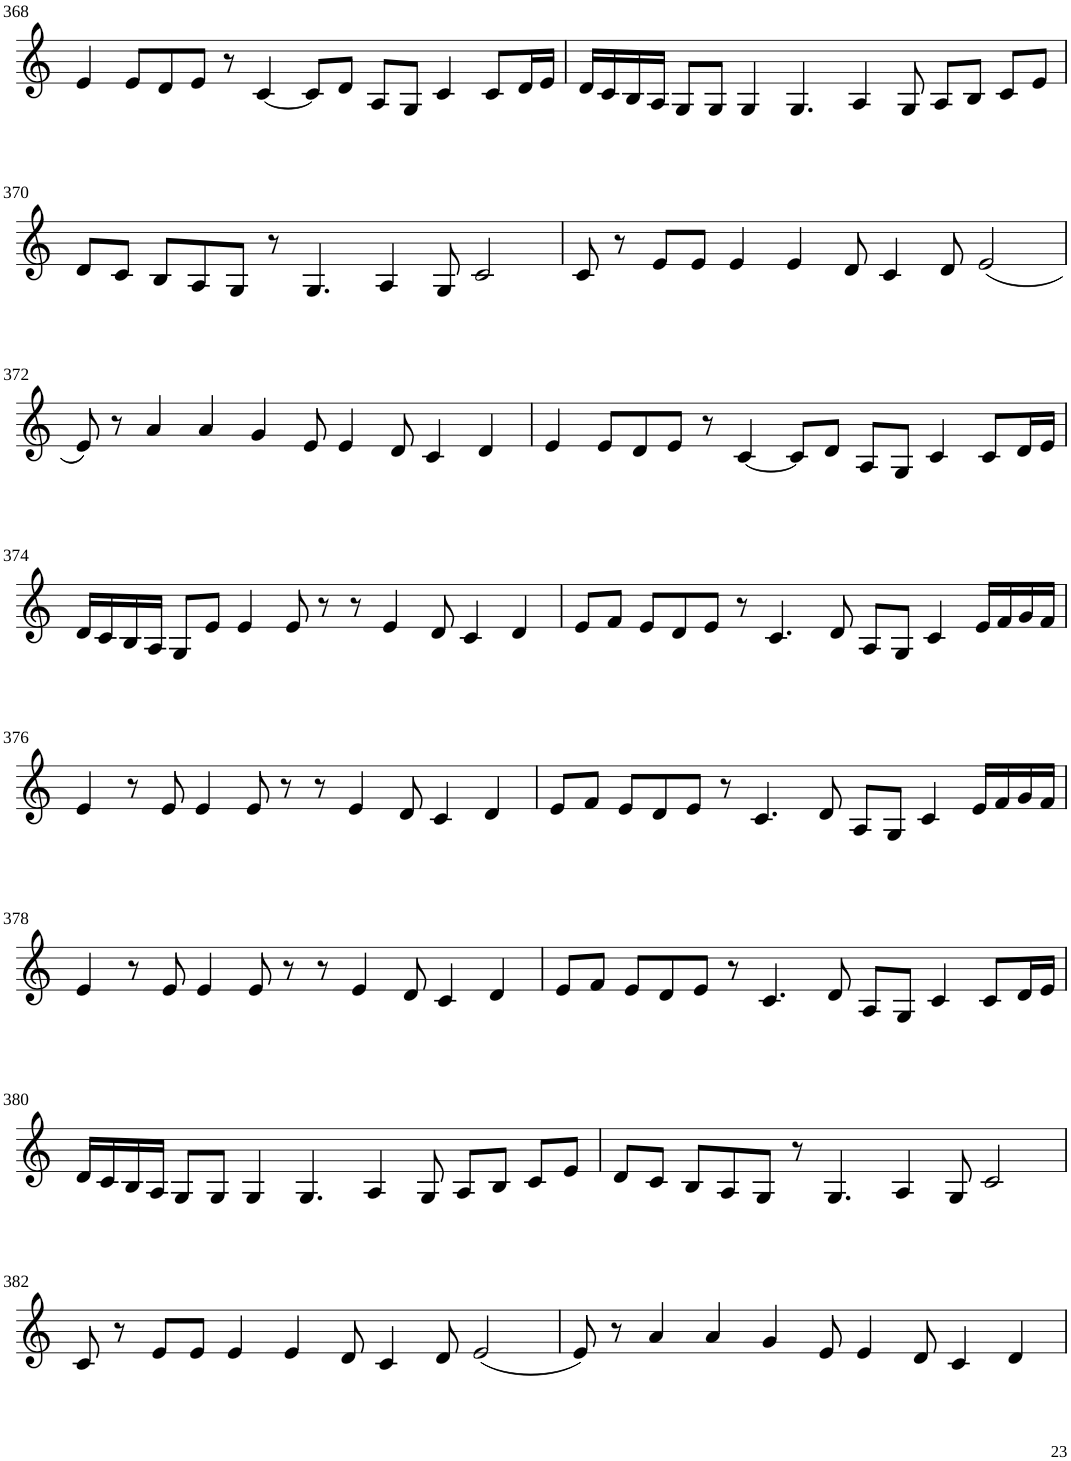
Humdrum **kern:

**kern
*part1
*staff1
*I"Violin
!!LO:PB:g=z
*clefG2
*k[]
*M8/4
=368
4e/
8e/L
8d/
8e/J
8r
[4c/
8c/L]
8d/J
8A/L
8G/J
4c/
8c/L
16d/L
16e/JJ
=369
16d/LL
16c/
16B/
16A/JJ
8G/L
8G/J
4G/
4.G/
4A/
8G/
8A/L
8B/J
8c/L
8e/J
!!LO:LB:g=z
=370
8d/L
8c/J
8B/L
8A/
8G/J
8r
4.G/
4A/
8G/
2c/
=371
8c/
8r
8e/L
8e/J
4e/
4e/
8d/
4c/
8d/
(2e/
!!LO:LB:g=z
=372
8e/)
8r
4a/
4a/
4g/
8e/
4e/
8d/
4c/
4d/
=373
4e/
8e/L
8d/
8e/J
8r
[4c/
8c/L]
8d/J
8A/L
8G/J
4c/
8c/L
16d/L
16e/JJ
!!LO:LB:g=z
=374
16d/LL
16c/
16B/
16A/JJ
8G/L
8e/J
4e/
8e/
8r
8r
4e/
8d/
4c/
4d/
=375
8e/L
8f/J
8e/L
8d/
8e/J
8r
4.c/
8d/
8A/L
8G/J
4c/
16e/LL
16f/
16g/
16f/JJ
!!LO:LB:g=z
=376
4e/
8r
8e/
4e/
8e/
8r
8r
4e/
8d/
4c/
4d/
=377
8e/L
8f/J
8e/L
8d/
8e/J
8r
4.c/
8d/
8A/L
8G/J
4c/
16e/LL
16f/
16g/
16f/JJ
!!LO:LB:g=z
=378
4e/
8r
8e/
4e/
8e/
8r
8r
4e/
8d/
4c/
4d/
=379
8e/L
8f/J
8e/L
8d/
8e/J
8r
4.c/
8d/
8A/L
8G/J
4c/
8c/L
16d/L
16e/JJ
!!LO:LB:g=z
=380
16d/LL
16c/
16B/
16A/JJ
8G/L
8G/J
4G/
4.G/
4A/
8G/
8A/L
8B/J
8c/L
8e/J
=381
8d/L
8c/J
8B/L
8A/
8G/J
8r
4.G/
4A/
8G/
2c/
!!LO:LB:g=z
=382
8c/
8r
8e/L
8e/J
4e/
4e/
8d/
4c/
8d/
(2e/
=383
8e/)
8r
4a/
4a/
4g/
8e/
4e/
8d/
4c/
4d/
=
*-
